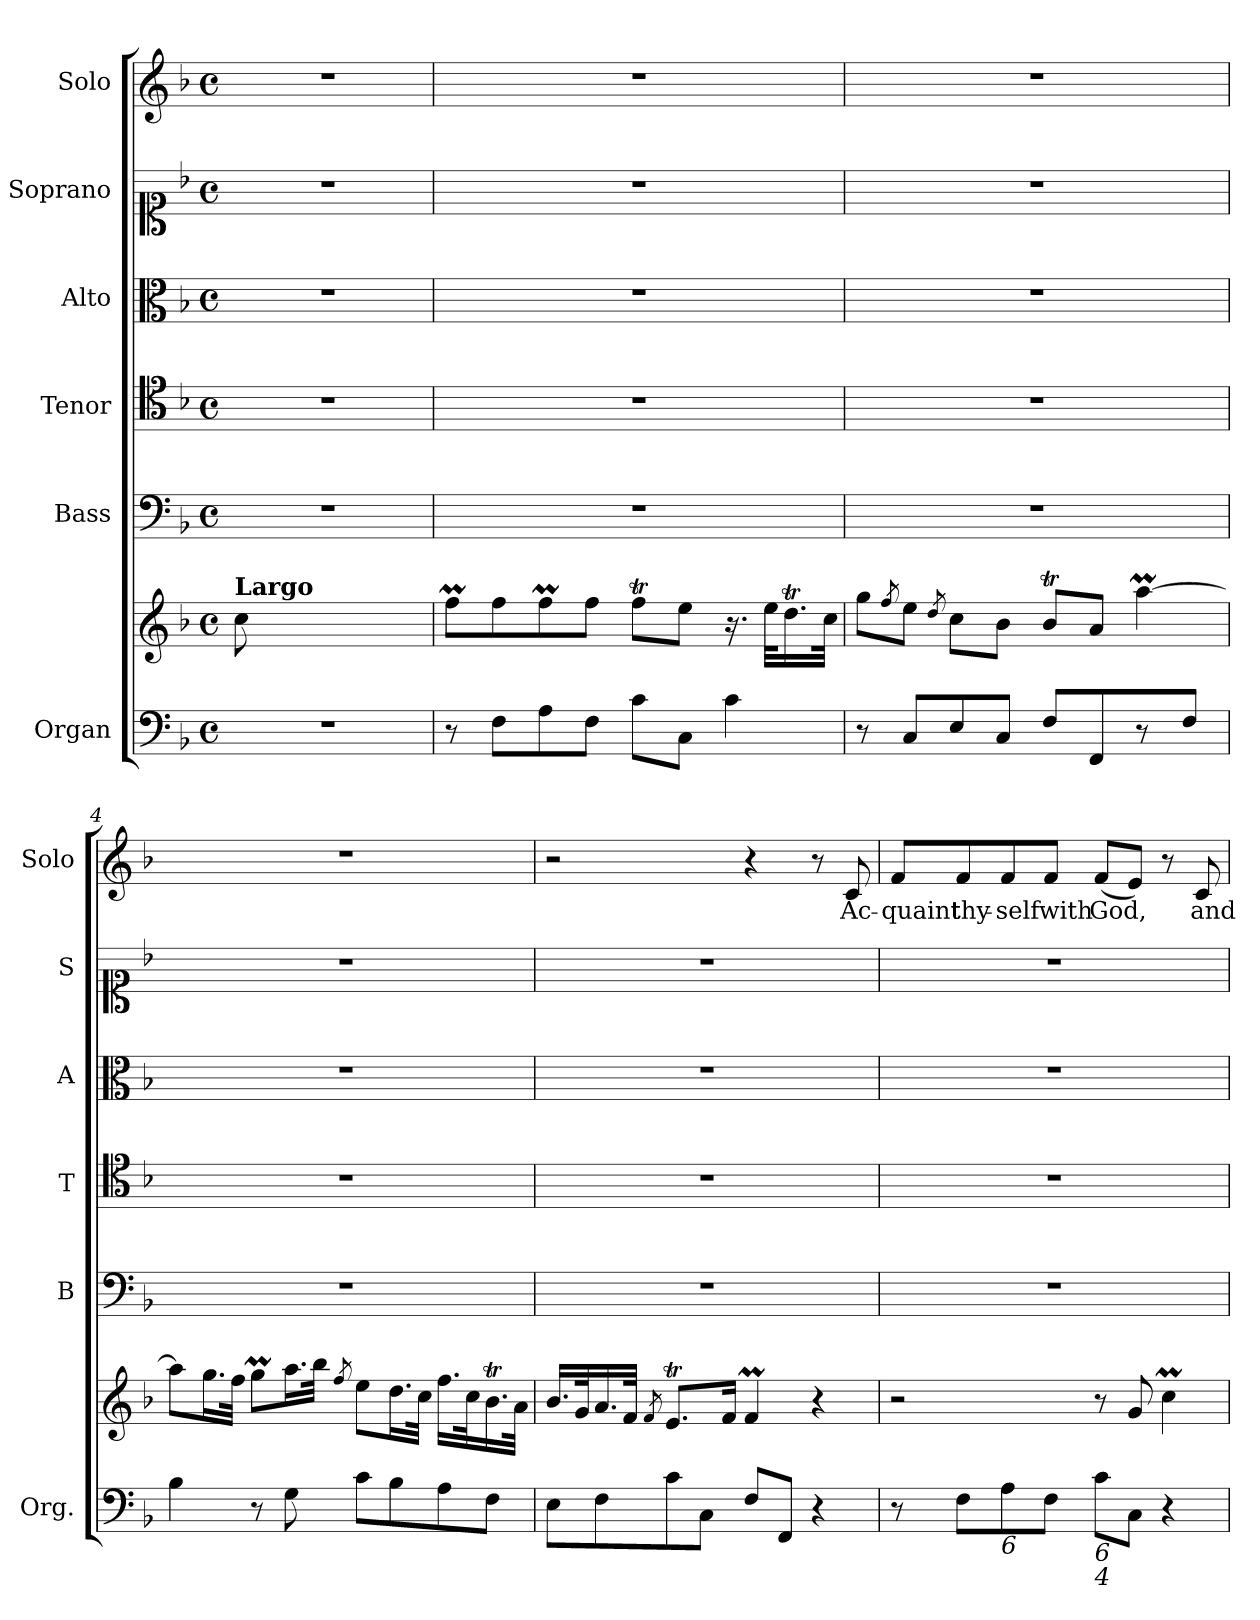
**kern	**kern	**kern	**kern	**kern	**kern	**kern	**text
*part6	*part6	*part5	*part4	*part3	*part2	*part1	*part1
*staff7	*staff6	*staff5	*staff4	*staff3	*staff2	*staff1	*staff1
*I"Organ	*	*I"Bass	*I"Tenor	*I"Alto	*I"Soprano	*I"Solo	*
*I'Org.	*	*I'B	*I'T	*I'A	*I'S	*I'Solo	*
*clefF4	*clefG2	*clefF4	*clefC4	*clefC3	*clefC1	*clefG2	*
*k[b-]	*k[b-]	*k[b-]	*k[b-]	*k[b-]	*k[b-]	*k[b-]	*
*F:	*F:	*F:	*F:	*F:	*F:	*F:	*
*M4/4	*M4/4	*M4/4	*M4/4	*M4/4	*M4/4	*M4/4	*
*met(c)	*met(c)	*met(c)	*met(c)	*met(c)	*met(c)	*met(c)	*
*MM72	*MM72	*MM72	*MM72	*MM72	*MM72	*MM72	*
=1	=1	=1	=1	=1	=1	=1	=1
!	!LO:TX:a:B:t=Largo	!	!	!	!	!	!
1r	8cc\	1r	1r	1r	1r	1r	.
.	2..ryy	.	.	.	.	.	.
=2	=2	=2	=2	=2	=2	=2	=2
8r	8ffM\L	1r	1r	1r	1r	1r	.
8F\L	8ff\	.	.	.	.	.	.
8A\	8ffM\	.	.	.	.	.	.
8F\J	8ff\J	.	.	.	.	.	.
8c\L	8ffT\L	.	.	.	.	.	.
8C\J	8ee\J	.	.	.	.	.	.
4c\	16.r	.	.	.	.	.	.
.	32ee\KLL	.	.	.	.	.	.
.	16.ddT\	.	.	.	.	.	.
.	32cc\JJk	.	.	.	.	.	.
=3	=3	=3	=3	=3	=3	=3	=3
8r	8gg\L	1r	1r	1r	1r	1r	.
.	8qff/	.	.	.	.	.	.
8C/L	8ee\J	.	.	.	.	.	.
.	8qdd/	.	.	.	.	.	.
8E/	8cc\L	.	.	.	.	.	.
8C/J	8b-\J	.	.	.	.	.	.
8F/L	8b-T/L	.	.	.	.	.	.
8FF/	8a/J	.	.	.	.	.	.
8r	[4aam\	.	.	.	.	.	.
8F/J	.	.	.	.	.	.	.
=4	=4	=4	=4	=4	=4	=4	=4
4B-\	8aa\L]	1r	1r	1r	1r	1r	.
.	16.gg\L	.	.	.	.	.	.
.	32ff\JJk	.	.	.	.	.	.
8r	8ggM\L	.	.	.	.	.	.
8G\	16.aa\L	.	.	.	.	.	.
.	32bb-\JJk	.	.	.	.	.	.
.	8qff/	.	.	.	.	.	.
8c\L	8ee\L	.	.	.	.	.	.
8B-\	16.dd\L	.	.	.	.	.	.
.	32cc\JJk	.	.	.	.	.	.
8A\	16.ff\LL	.	.	.	.	.	.
.	32cc\k	.	.	.	.	.	.
8F\J	16.b-T\	.	.	.	.	.	.
.	32a\JJk	.	.	.	.	.	.
!!LO:LB:g=z
=5	=5	=5	=5	=5	=5	=5	=5
8E\L	16.b-/LL	1r	1r	1r	1r	2r	.
.	32g/k	.	.	.	.	.	.
8F\	16.a/	.	.	.	.	.	.
.	32f/JJk	.	.	.	.	.	.
.	8qf/	.	.	.	.	.	.
8c\	8.et/L	.	.	.	.	.	.
8C\J	.	.	.	.	.	.	.
.	16f/Jk	.	.	.	.	.	.
8F/L	4fM/	.	.	.	.	4r	.
8FF/J	.	.	.	.	.	.	.
4r	4r	.	.	.	.	8r	.
!	!	!	!	!	!	!	!LO:LY:b
.	.	.	.	.	.	8c/	Ac-
=6	=6	=6	=6	=6	=6	=6	=6
!	!	!	!	!	!	!	!LO:LY:b
8r	2r	1r	1r	1r	1r	8f/L	-quaint
!	!	!	!	!	!	!	!LO:LY:b
8F\L	.	.	.	.	.	8f/	thy-
!LO:TX:b:i:t=6	!	!	!	!	!	!	!
!	!	!	!	!	!	!	!LO:LY:b
8A\	.	.	.	.	.	8f/	-self
!	!	!	!	!	!	!	!LO:LY:b
8F\J	.	.	.	.	.	8f/J	with
!LO:TX:b:i:t=6	!	!	!	!	!	!	!
!LO:TX:b:i:t=4	!	!	!	!	!	!	!
!	!	!	!	!	!	!	!LO:LY:b
8c\L	8r	.	.	.	.	(<8f/L	God,
8C\J	8g/	.	.	.	.	8e/J)	.
4r	4ccM\	.	.	.	.	8r	.
!	!	!	!	!	!	!	!LO:LY:b
.	.	.	.	.	.	8c/	and
=	=	=	=	=	=	=	=
*-	*-	*-	*-	*-	*-	*-	*-
